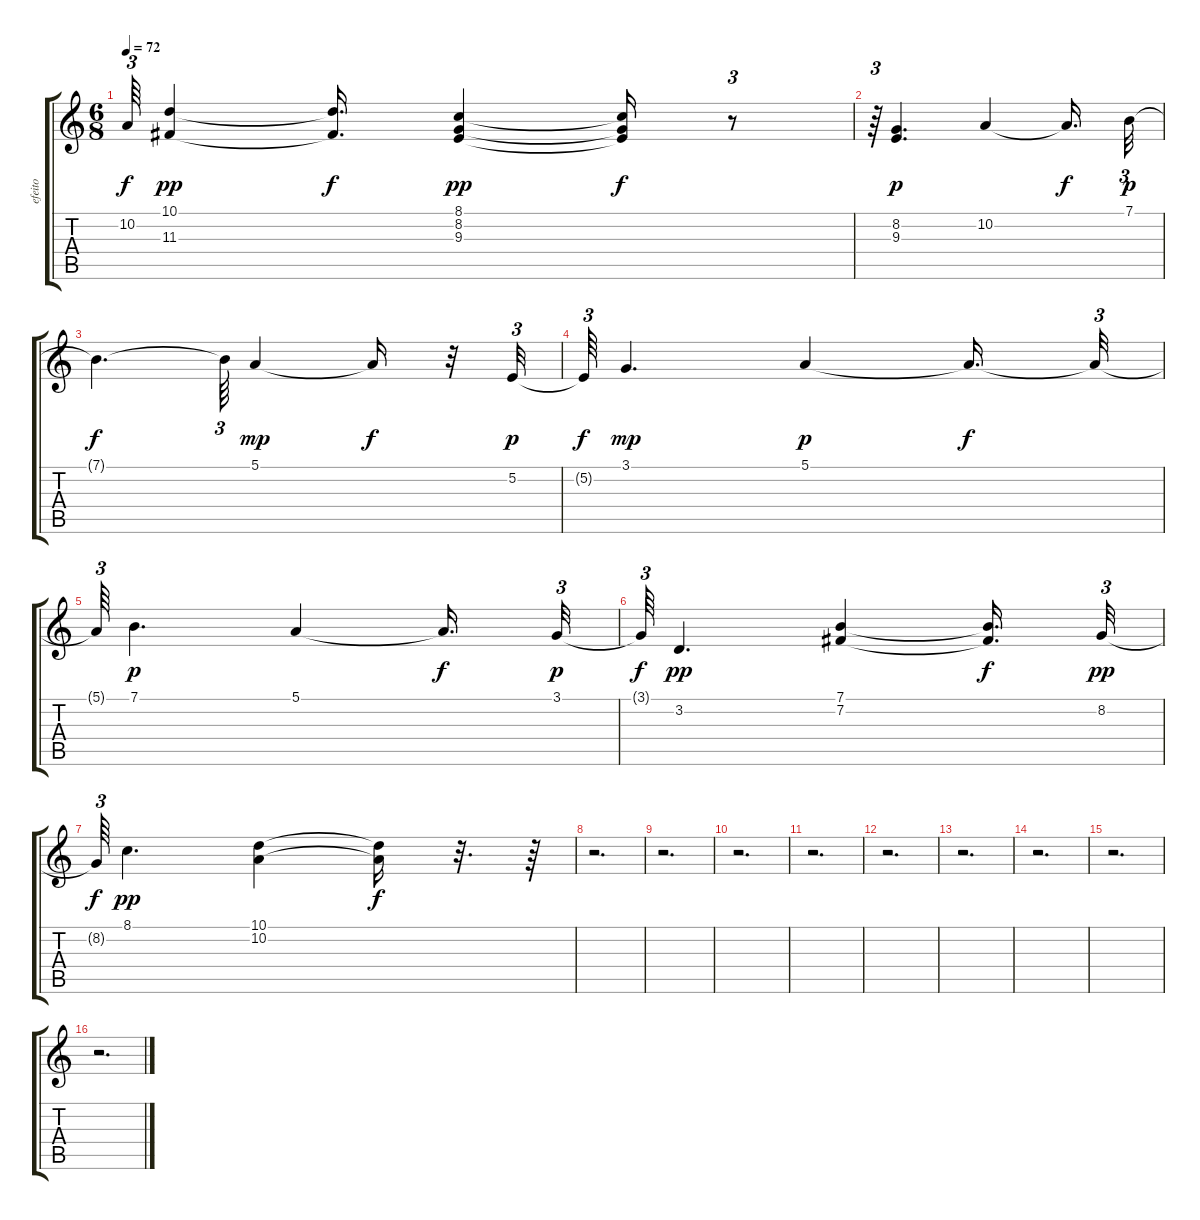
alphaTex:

\track ("efeito" "efeito") {instrument pad5bowed}
\staff {score tabs}
\tuning (E4 B3 G3 D3 A2 E2) {hide}
\ts (6 8)
\tempo 72
\clef g2
\ks c
10.2{t}.64{tu (3 2) dy f} (10.1 11.3).4{dy pp} (10.1{t} 11.3{t}).16{d dy f} (8.1 8.2 9.3).4{dy pp} (8.1{t} 8.2{t} 9.3{t}).16{dy f} r.8{tu (3 2)} |
r.64{tu (3 2)} (8.2 9.3).4{d dy p} 10.2.4 10.2{t}.16{d dy f} 7.1.32{tu (3 2) dy p} |
7.1{t}.4{d dy f} 7.1{t}.64{tu (3 2)} 5.1.4{dy mp} 5.1{t}.16{dy f} r.32 5.2.32{tu (3 2) dy p} |
5.2{t}.64{tu (3 2) dy f} 3.1.4{d dy mp} 5.1.4{dy p} 5.1{t}.16{d dy f} 5.1{t}.32{tu (3 2)} |
5.1{t}.64{tu (3 2)} 7.1.4{d dy p} 5.1.4 5.1{t}.16{d dy f} 3.1.32{tu (3 2) dy p} |
3.1{t}.64{tu (3 2) dy f} 3.2.4{d dy pp} (7.1 7.2).4 (7.1{t} 7.2{t}).16{d dy f} 8.2.32{tu (3 2) dy pp} |
8.2{t}.64{tu (3 2) dy f} 8.1.4{d dy pp} (10.1 10.2).4 (10.1{t} 10.2{t}).16{dy f} r.32{d} r.64 |
r.2{d} |
r.2{d} |
r.2{d} |
r.2{d} |
r.2{d} |
r.2{d} |
r.2{d} |
r.2{d} |
r.2{d}
